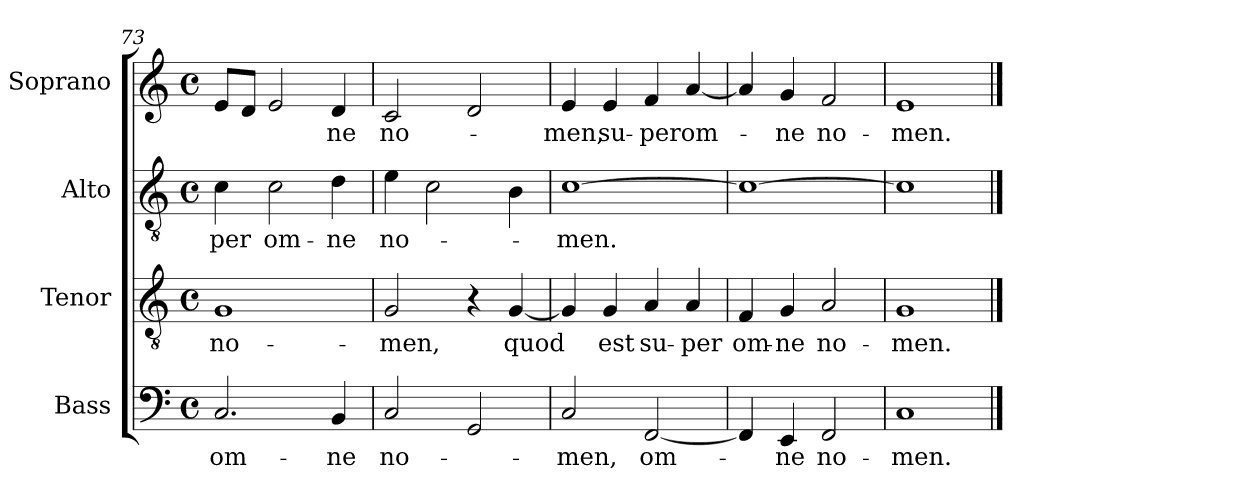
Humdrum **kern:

**kern	**text	**kern	**text	**kern	**text	**kern	**text
*part4	*part4	*part3	*part3	*part2	*part2	*part1	*part1
*staff4	*staff4	*staff3	*staff3	*staff2	*staff2	*staff1	*staff1
*I"Bass	*	*I"Tenor	*	*I"Alto	*	*I"Soprano	*
*I'B.	*	*I'T.	*	*I'A.	*	*I'S.	*
*clefF4	*	*clefGv2	*	*clefGv2	*	*clefG2	*
*	*	*ITrd7c12	*	*	*	*	*
*k[]	*	*k[]	*	*k[]	*	*k[]	*
*C:	*	*C:	*	*C:	*	*C:	*
*M4/4	*	*M4/4	*	*M4/4	*	*M4/4	*
*met(c)	*	*met(c)	*	*met(c)	*	*met(c)	*
=73	=73	=73	=73	=73	=73	=73	=73
!	!LO:LY:b:color=#000000	!	!	!	!	!	!
!	!	!	!LO:LY:b:color=#000000	!	!	!	!
!	!	!	!	!	!LO:LY:b:color=#000000	!	!
2.Ci/	om-	1GGi	no-	4ci\	-per	8ei/L	.
.	.	.	.	.	.	8di/J	.
!	!	!	!	!	!LO:LY:b:color=#000000	!	!
.	.	.	.	2ci\	om-	2ei/	.
!	!LO:LY:b:color=#000000	!	!	!	!	!	!
!	!	!	!	!	!LO:LY:b:color=#000000	!	!
!	!	!	!	!	!	!	!LO:LY:b:color=#000000
4BBi/	-ne	.	.	4di\	-ne	4di/	-ne
=74	=74	=74	=74	=74	=74	=74	=74
!	!LO:LY:b:color=#000000	!	!	!	!	!	!
!	!	!	!LO:LY:b:color=#000000	!	!	!	!
!	!	!	!	!	!LO:LY:b:color=#000000	!	!
!	!	!	!	!	!	!	!LO:LY:b:color=#000000
2Ci/	no-	2GGi/	-men,	4ei\	no-	2ci/	no-
.	.	.	.	2ci\	.	.	.
2GGi/	.	4r	.	.	.	2di/	.
!	!	!	!LO:LY:b:color=#000000	!	!	!	!
.	.	[<4GGi/	quod	4Bi\	.	.	.
=75	=75	=75	=75	=75	=75	=75	=75
!	!LO:LY:b:color=#000000	!	!	!	!	!	!
!	!	!	!	!	!LO:LY:b:color=#000000	!	!
!	!	!	!	!	!	!	!LO:LY:b:color=#000000
2Ci/	-men,	4GGi/]	.	[>1ci	-men.	4ei/	-men,
!	!	!	!LO:LY:b:color=#000000	!	!	!	!
!	!	!	!	!	!	!	!LO:LY:b:color=#000000
.	.	4GGi/	est	.	.	4ei/	su-
!	!LO:LY:b:color=#000000	!	!	!	!	!	!
!	!	!	!LO:LY:b:color=#000000	!	!	!	!
!	!	!	!	!	!	!	!LO:LY:b:color=#000000
[<2FFi/	om-	4AAi/	su-	.	.	4fi/	-per
!	!	!	!LO:LY:b:color=#000000	!	!	!	!
!	!	!	!	!	!	!	!LO:LY:b:color=#000000
.	.	4AAi/	-per	.	.	[<4ai/	om-
=76	=76	=76	=76	=76	=76	=76	=76
!	!	!	!LO:LY:b:color=#000000	!	!	!	!
4FFi/]	.	4FFi/	om-	1ci_>	.	4ai/]	.
!	!LO:LY:b:color=#000000	!	!	!	!	!	!
!	!	!	!LO:LY:b:color=#000000	!	!	!	!
!	!	!	!	!	!	!	!LO:LY:b:color=#000000
4EEi/	-ne	4GGi/	-ne	.	.	4gi/	-ne
!	!LO:LY:b:color=#000000	!	!	!	!	!	!
!	!	!	!LO:LY:b:color=#000000	!	!	!	!
!	!	!	!	!	!	!	!LO:LY:b:color=#000000
2FFi/	no-	2AAi/	no-	.	.	2fi/	no-
=77	=77	=77	=77	=77	=77	=77	=77
!	!LO:LY:b:color=#000000	!	!	!	!	!	!
!	!	!	!LO:LY:b:color=#000000	!	!	!	!
!	!	!	!	!	!	!	!LO:LY:b:color=#000000
1Ci	-men.	1GGi	-men.	1ci]	.	1ei	-men.
==	==	==	==	==	==	==	==
*-	*-	*-	*-	*-	*-	*-	*-
